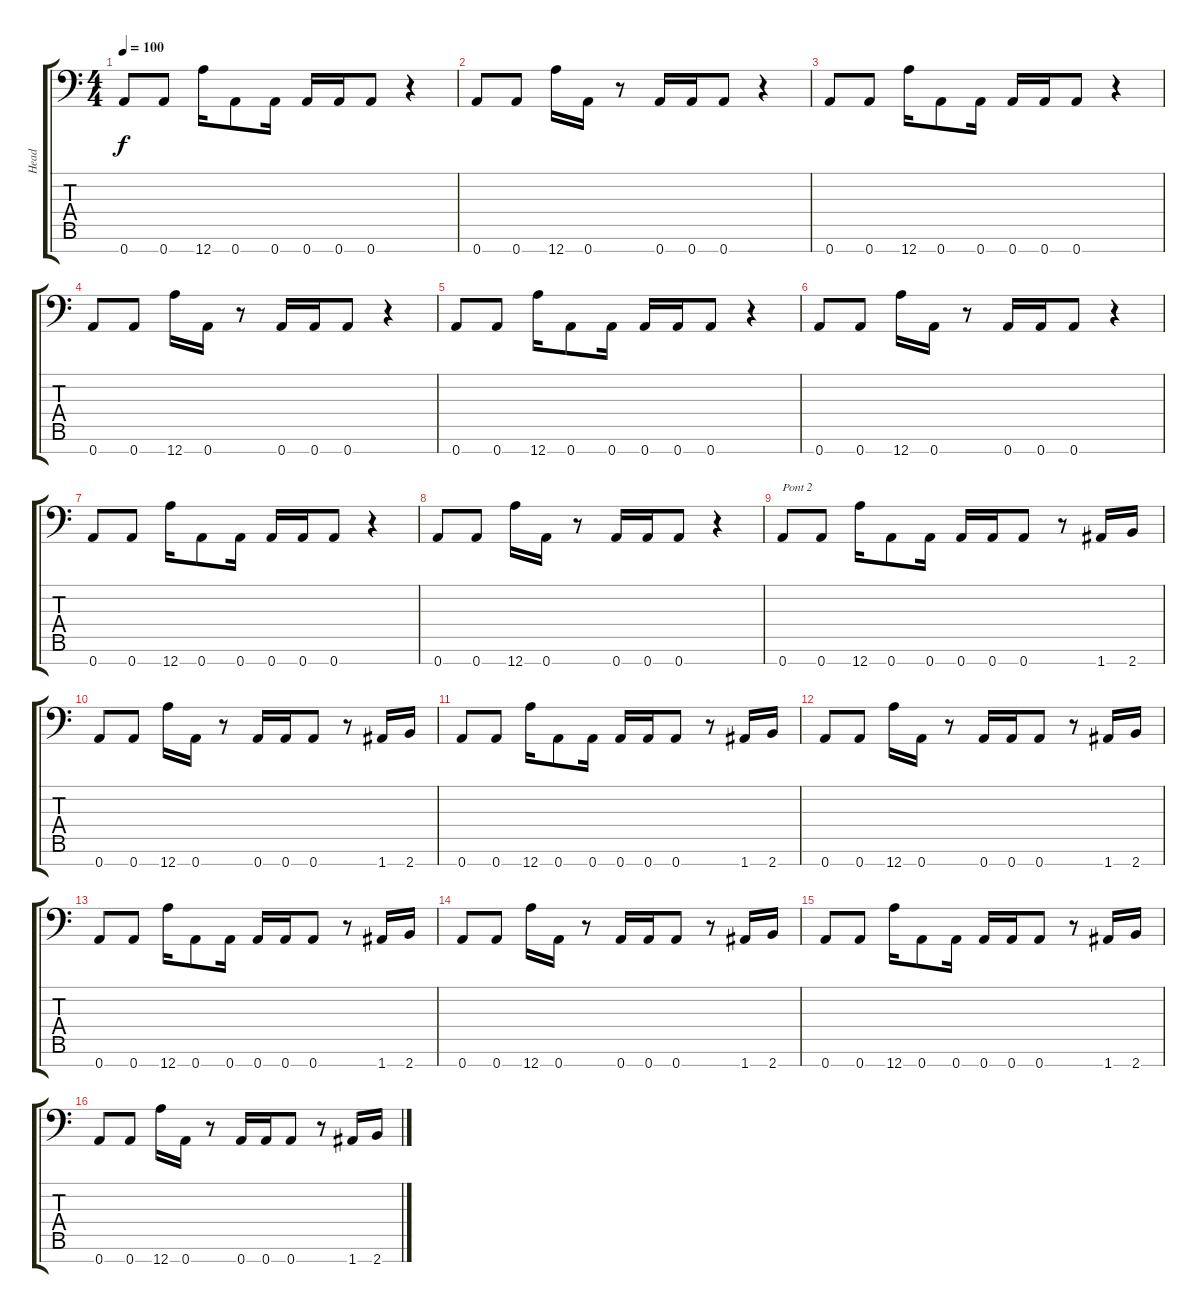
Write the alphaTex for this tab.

\track ("Head" "Head") {instrument overdrivenguitar}
\staff {score tabs}
\tuning (D4 A3 F3 C3 G2 D2 A1) {hide}
\ts (4 4)
\tempo 100
\clef f4
\ks c
0.7.8{dy f} 0.7.8 12.7.16 0.7.8 0.7.16 0.7.16 0.7.16 0.7.8 r.4 |
0.7.8 0.7.8 12.7.16 0.7.16 r.8 0.7.16 0.7.16 0.7.8 r.4 |
0.7.8 0.7.8 12.7.16 0.7.8 0.7.16 0.7.16 0.7.16 0.7.8 r.4 |
0.7.8 0.7.8 12.7.16 0.7.16 r.8 0.7.16 0.7.16 0.7.8 r.4 |
0.7.8 0.7.8 12.7.16 0.7.8 0.7.16 0.7.16 0.7.16 0.7.8 r.4 |
0.7.8 0.7.8 12.7.16 0.7.16 r.8 0.7.16 0.7.16 0.7.8 r.4 |
0.7.8 0.7.8 12.7.16 0.7.8 0.7.16 0.7.16 0.7.16 0.7.8 r.4 |
0.7.8 0.7.8 12.7.16 0.7.16 r.8 0.7.16 0.7.16 0.7.8 r.4 |
0.7.8{txt "Pont 2"} 0.7.8 12.7.16 0.7.8 0.7.16 0.7.16 0.7.16 0.7.8 r.8 1.7.16 2.7.16 |
0.7.8 0.7.8 12.7.16 0.7.16 r.8 0.7.16 0.7.16 0.7.8 r.8 1.7.16 2.7.16 |
0.7.8 0.7.8 12.7.16 0.7.8 0.7.16 0.7.16 0.7.16 0.7.8 r.8 1.7.16 2.7.16 |
0.7.8 0.7.8 12.7.16 0.7.16 r.8 0.7.16 0.7.16 0.7.8 r.8 1.7.16 2.7.16 |
0.7.8 0.7.8 12.7.16 0.7.8 0.7.16 0.7.16 0.7.16 0.7.8 r.8 1.7.16 2.7.16 |
0.7.8 0.7.8 12.7.16 0.7.16 r.8 0.7.16 0.7.16 0.7.8 r.8 1.7.16 2.7.16 |
0.7.8 0.7.8 12.7.16 0.7.8 0.7.16 0.7.16 0.7.16 0.7.8 r.8 1.7.16 2.7.16 |
0.7.8 0.7.8 12.7.16 0.7.16 r.8 0.7.16 0.7.16 0.7.8 r.8 1.7.16 2.7.16
